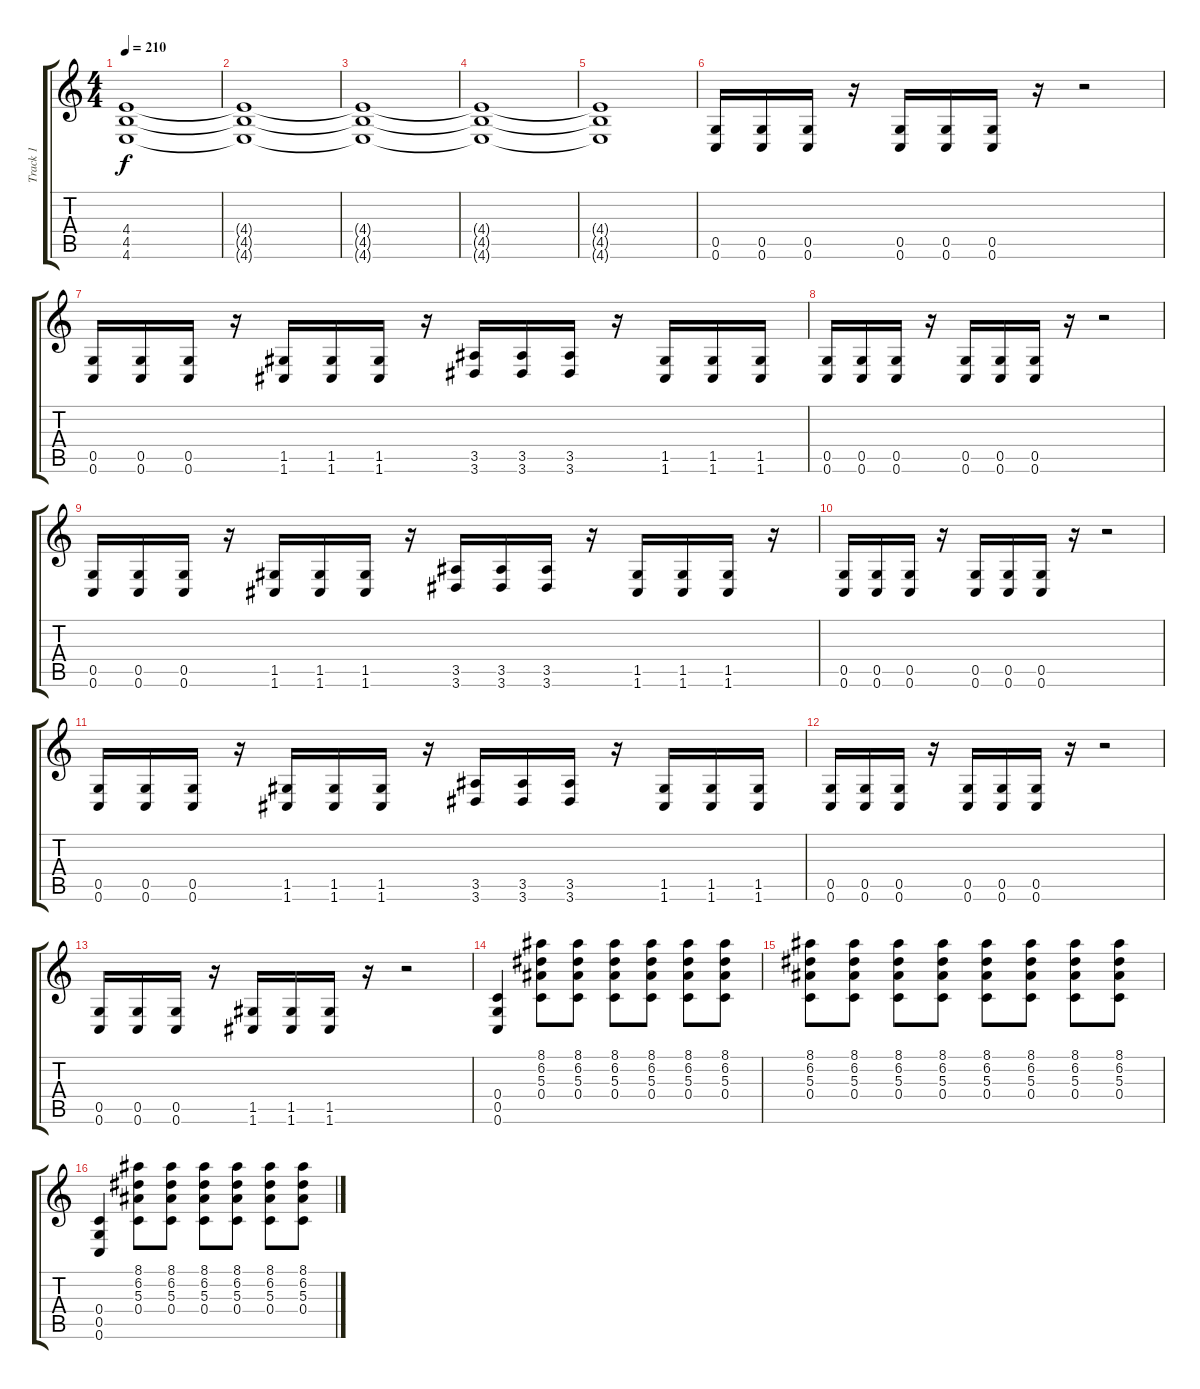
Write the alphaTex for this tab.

\track ("Track 1" "Track 1") {instrument distortionguitar}
\staff {score tabs}
\tuning (D4 A3 F3 C3 G2 C2) {hide}
\ts (4 4)
\tempo 210
\clef g2
\ks c
(4.4{t} 4.5{t} 4.6{t}).1{dy f} |
(4.4{t} 4.5{t} 4.6{t}).1 |
(4.4{t} 4.5{t} 4.6{t}).1 |
(4.4{t} 4.5{t} 4.6{t}).1 |
(4.4{t} 4.5{t} 4.6{t}).1 |
(0.5 0.6).16 (0.5 0.6).16 (0.5 0.6).16 r.16 (0.5 0.6).16 (0.5 0.6).16 (0.5 0.6).16 r.16 r.2 |
(0.5 0.6).16 (0.5 0.6).16 (0.5 0.6).16 r.16 (1.5 1.6).16 (1.5 1.6).16 (1.5 1.6).16 r.16 (3.5 3.6).16 (3.5 3.6).16 (3.5 3.6).16 r.16 (1.5 1.6).16 (1.5 1.6).16 (1.5 1.6).16 |
(0.5 0.6).16 (0.5 0.6).16 (0.5 0.6).16 r.16 (0.5 0.6).16 (0.5 0.6).16 (0.5 0.6).16 r.16 r.2 |
(0.5 0.6).16 (0.5 0.6).16 (0.5 0.6).16 r.16 (1.5 1.6).16 (1.5 1.6).16 (1.5 1.6).16 r.16 (3.5 3.6).16 (3.5 3.6).16 (3.5 3.6).16 r.16 (1.5 1.6).16 (1.5 1.6).16 (1.5 1.6).16 r.16 |
(0.5 0.6).16 (0.5 0.6).16 (0.5 0.6).16 r.16 (0.5 0.6).16 (0.5 0.6).16 (0.5 0.6).16 r.16 r.2 |
(0.5 0.6).16 (0.5 0.6).16 (0.5 0.6).16 r.16 (1.5 1.6).16 (1.5 1.6).16 (1.5 1.6).16 r.16 (3.5 3.6).16 (3.5 3.6).16 (3.5 3.6).16 r.16 (1.5 1.6).16 (1.5 1.6).16 (1.5 1.6).16 |
(0.5 0.6).16 (0.5 0.6).16 (0.5 0.6).16 r.16 (0.5 0.6).16 (0.5 0.6).16 (0.5 0.6).16 r.16 r.2 |
(0.5 0.6).16 (0.5 0.6).16 (0.5 0.6).16 r.16 (1.5 1.6).16 (1.5 1.6).16 (1.5 1.6).16 r.16 r.2 |
(0.4 0.5 0.6).4 (8.1 6.2 5.3 0.4).8 (8.1 6.2 5.3 0.4).8 (8.1 6.2 5.3 0.4).8 (8.1 6.2 5.3 0.4).8 (8.1 6.2 5.3 0.4).8 (8.1 6.2 5.3 0.4).8 |
(8.1 6.2 5.3 0.4).8 (8.1 6.2 5.3 0.4).8 (8.1 6.2 5.3 0.4).8 (8.1 6.2 5.3 0.4).8 (8.1 6.2 5.3 0.4).8 (8.1 6.2 5.3 0.4).8 (8.1 6.2 5.3 0.4).8 (8.1 6.2 5.3 0.4).8 |
(0.4 0.5 0.6).4 (8.1 6.2 5.3 0.4).8 (8.1 6.2 5.3 0.4).8 (8.1 6.2 5.3 0.4).8 (8.1 6.2 5.3 0.4).8 (8.1 6.2 5.3 0.4).8 (8.1 6.2 5.3 0.4).8
